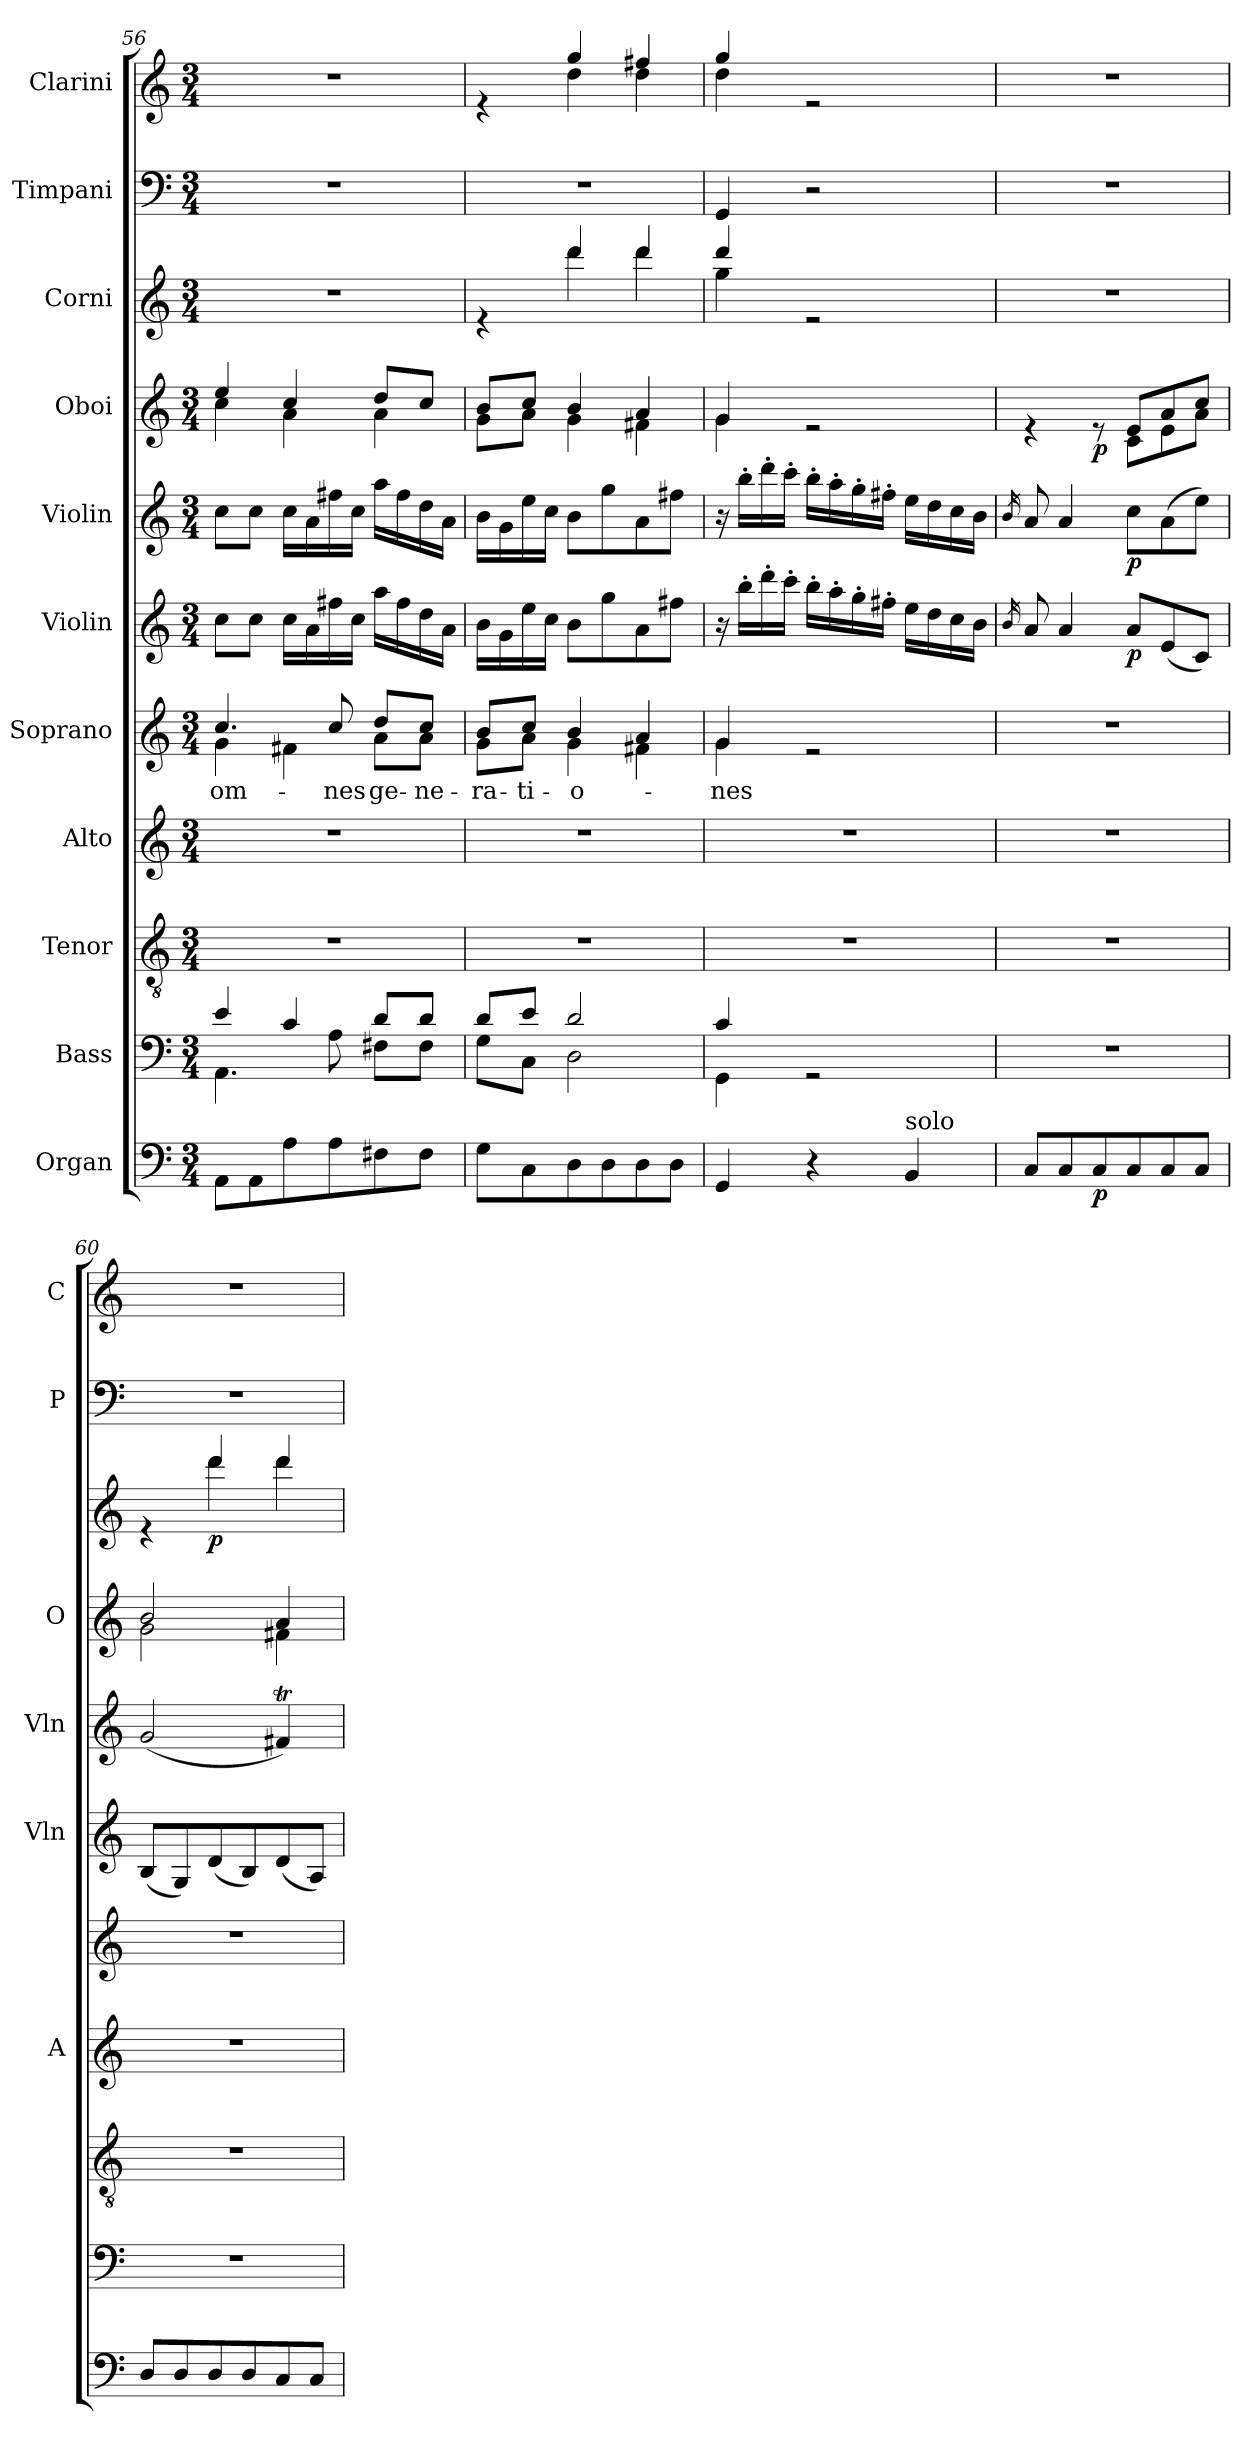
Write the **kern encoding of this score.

**kern	**dynam	**kern	**kern	**kern	**kern	**text	**kern	**dynam	**kern	**dynam	**kern	**dynam	**kern	**dynam	**kern	**kern
*part11	*part11	*part10	*part9	*part8	*part7	*part7	*part6	*part6	*part5	*part5	*part4	*part4	*part3	*part3	*part2	*part1
*staff11	*staff11	*staff10	*staff9	*staff8	*staff7	*staff7	*staff6	*staff6	*staff5	*staff5	*staff4	*staff4	*staff3	*staff3	*staff2	*staff1
*I"Organ	*	*I"Bass	*I"Tenor	*I"Alto	*I"Soprano	*	*I"Violin	*	*I"Violin	*	*I"Oboi	*	*I"Corni	*	*I"Timpani	*I"Clarini
*	*	*	*	*I'A	*	*	*I'Vln	*	*I'Vln	*	*I'O	*	*	*	*I'P	*I'C
*clefF4	*	*clefF4	*clefGv2	*clefG2	*clefG2	*	*clefG2	*	*clefG2	*	*clefG2	*	*clefG2	*	*clefF4	*clefG2
*	*	*	*	*	*	*	*	*	*	*	*	*	*ITrd7c12	*	*	*
*k[]	*	*k[]	*k[]	*k[]	*k[]	*	*k[]	*	*k[]	*	*k[]	*	*k[]	*	*k[]	*k[]
*M3/4	*	*M3/4	*M3/4	*M3/4	*M3/4	*	*M3/4	*	*M3/4	*	*M3/4	*	*M3/4	*	*M3/4	*M3/4
=56	=56	=56	=56	=56	=56	=56	=56	=56	=56	=56	=56	=56	=56	=56	=56	=56
*	*	*^	*	*	*	*	*	*	*	*	*	*	*	*	*	*
!	!	!	!	!	!	!	!LO:LY:b	!	!	!	!	!	!	!	!	!	!
*	*	*	*	*	*	*^	*	*	*	*	*	*^	*	*	*	*	*
8AA\L	.	4e/	4.AA\	2.r	2.r	4.cc/	4g\	om-	8cc\L	.	8cc\L	.	4ee/	4cc\	.	2.r	.	2.r	2.r
8AA\	.	.	.	.	.	.	.	.	8cc\J	.	8cc\J	.	.	.	.	.	.	.	.
8A\	.	4c/	.	.	.	.	4f#X\	.	16cc\LL	.	16cc\LL	.	4cc/	4a\	.	.	.	.	.
.	.	.	.	.	.	.	.	.	16a\	.	16a\	.	.	.	.	.	.	.	.
!	!	!	!	!	!	!	!	!LO:LY:b	!	!	!	!	!	!	!	!	!	!	!
8A\	.	.	8A\	.	.	8cc/	.	-nes	16ff#X\	.	16ff#X\	.	.	.	.	.	.	.	.
.	.	.	.	.	.	.	.	.	16cc\JJ	.	16cc\JJ	.	.	.	.	.	.	.	.
!	!	!	!	!	!	!	!	!LO:LY:b	!	!	!	!	!	!	!	!	!	!	!
8F#X\	.	8d/L	8F#X\L	.	.	8dd/L	8a\L	ge-	16aa\LL	.	16aa\LL	.	8dd/L	4a\	.	.	.	.	.
.	.	.	.	.	.	.	.	.	16ff#\	.	16ff#\	.	.	.	.	.	.	.	.
!	!	!	!	!	!	!	!	!LO:LY:b	!	!	!	!	!	!	!	!	!	!	!
8F#\J	.	8d/J	8F#\J	.	.	8cc/J	8a\J	-ne-	16dd\	.	16dd\	.	8cc/J	.	.	.	.	.	.
.	.	.	.	.	.	.	.	.	16a\JJ	.	16a\JJ	.	.	.	.	.	.	.	.
=57	=57	=57	=57	=57	=57	=57	=57	=57	=57	=57	=57	=57	=57	=57	=57	=57	=57	=57	=57
!	!	!	!	!	!	!	!	!LO:LY:b	!	!	!	!	!	!	!	!	!	!	!
*	*	*	*	*	*	*	*	*	*	*	*	*	*	*	*	*^	*	*	*^
8G\L	.	8d/L	8G\L	2.r	2.r	8b/L	8g\L	-ra-	16b\LL	.	16b\LL	.	8b/L	8g\L	.	4re	4ryy	.	2.r	4re	4ryy
.	.	.	.	.	.	.	.	.	16g\	.	16g\	.	.	.	.	.	.	.	.	.	.
!	!	!	!	!	!	!	!	!LO:LY:b	!	!	!	!	!	!	!	!	!	!	!	!	!
8C\	.	8e/J	8C\J	.	.	8cc/J	8a\J	-ti-	16ee\	.	16ee\	.	8cc/J	8a\J	.	.	.	.	.	.	.
.	.	.	.	.	.	.	.	.	16cc\JJ	.	16cc\JJ	.	.	.	.	.	.	.	.	.	.
!	!	!	!	!	!	!	!	!LO:LY:b	!	!	!	!	!	!	!	!	!	!	!	!	!
8D\	.	2d/	2D\	.	.	4b/	4g\	-o-	8b\L	.	8b\L	.	4b/	4g\	.	4dd/	4dd\	.	.	4gg/	4dd\
8D\	.	.	.	.	.	.	.	.	8gg\	.	8gg\	.	.	.	.	.	.	.	.	.	.
8D\	.	.	.	.	.	4a/	4f#X\	.	8a\	.	8a\	.	4a/	4f#X\	.	4dd/	4dd\	.	.	4ff#X/	4dd\
8D\J	.	.	.	.	.	.	.	.	8ff#X\J	.	8ff#X\J	.	.	.	.	.	.	.	.	.	.
=58	=58	=58	=58	=58	=58	=58	=58	=58	=58	=58	=58	=58	=58	=58	=58	=58	=58	=58	=58	=58	=58
!	!	!	!	!	!	!	!	!LO:LY:b	!	!	!	!	!	!	!	!	!	!	!	!	!
4GG/	.	4c/	4GG\	2.r	2.r	4g/	4g\	-nes	16r	.	16r	.	4g/	4g\	.	4dd/	4g\	.	4GG/	4gg/	4dd\
.	.	.	.	.	.	.	.	.	16bb'\LL	.	16bb'\LL	.	.	.	.	.	.	.	.	.	.
.	.	.	.	.	.	.	.	.	16ddd'\	.	16ddd'\	.	.	.	.	.	.	.	.	.	.
.	.	.	.	.	.	.	.	.	16ccc'\JJ	.	16ccc'\JJ	.	.	.	.	.	.	.	.	.	.
4r	.	2rGG	2ryy	.	.	2re	2ryy	.	16bb'\LL	.	16bb'\LL	.	2re	2ryy	.	2re	2ryy	.	2r	2re	2ryy
.	.	.	.	.	.	.	.	.	16aa'\	.	16aa'\	.	.	.	.	.	.	.	.	.	.
.	.	.	.	.	.	.	.	.	16gg'\	.	16gg'\	.	.	.	.	.	.	.	.	.	.
.	.	.	.	.	.	.	.	.	16ff#X'\JJ	.	16ff#X'\JJ	.	.	.	.	.	.	.	.	.	.
!LO:TX:a:t=solo	!	!	!	!	!	!	!	!	!	!	!	!	!	!	!	!	!	!	!	!	!
4BB/	.	.	.	.	.	.	.	.	16ee\LL	.	16ee\LL	.	.	.	.	.	.	.	.	.	.
.	.	.	.	.	.	.	.	.	16dd\	.	16dd\	.	.	.	.	.	.	.	.	.	.
.	.	.	.	.	.	.	.	.	16cc\	.	16cc\	.	.	.	.	.	.	.	.	.	.
.	.	.	.	.	.	.	.	.	16b\JJ	.	16b\JJ	.	.	.	.	.	.	.	.	.	.
*	*	*v	*v	*	*	*v	*v	*	*	*	*	*	*	*	*	*v	*v	*	*	*v	*v
=59	=59	=59	=59	=59	=59	=59	=59	=59	=59	=59	=59	=59	=59	=59	=59	=59	=59
.	.	.	.	.	.	.	16qb/	.	16qb/	.	.	.	.	.	.	.	.
8C/L	.	2.r	2.r	2.r	2.r	.	8a/	.	8a/	.	4re	4.ryy	.	2.r	.	2.r	2.r
8C/	.	.	.	.	.	.	4a/	.	4a/	.	.	.	.	.	.	.	.
!	!LO:DY:b	!	!	!	!	!	!	!	!	!	!	!	!LO:DY:b	!	!	!	!
8C/	p	.	.	.	.	.	.	.	.	.	8re	.	p	.	.	.	.
!	!	!	!	!	!	!	!	!LO:DY:b	!	!LO:DY:b	!	!	!	!	!	!	!
8C/	.	.	.	.	.	.	8a/L	p	8cc\L	p	8e/L	8c\L	.	.	.	.	.
8C/	.	.	.	.	.	.	(8e/	.	(8a\	.	8a/	8e\	.	.	.	.	.
8C/J	.	.	.	.	.	.	8c/J)	.	8ee\J)	.	8cc/J	8a\J	.	.	.	.	.
!!LO:PB:g=z
=60	=60	=60	=60	=60	=60	=60	=60	=60	=60	=60	=60	=60	=60	=60	=60	=60	=60
*	*	*	*	*	*	*	*	*	*	*	*	*	*	*^	*	*	*
8D/L	.	2.r	2.r	2.r	2.r	.	(8B/L	.	(2g/	.	2b/	2g\	.	4re	4ryy	.	2.r	2.r
8D/	.	.	.	.	.	.	8G/)	.	.	.	.	.	.	.	.	.	.	.
!	!	!	!	!	!	!	!	!	!	!	!	!	!	!	!	!LO:DY:b	!	!
8D/	.	.	.	.	.	.	(8d/	.	.	.	.	.	.	4dd/	4dd\	p	.	.
8D/	.	.	.	.	.	.	8B/)	.	.	.	.	.	.	.	.	.	.	.
8C/	.	.	.	.	.	.	(8d/	.	4f#Xt/)	.	4a/	4f#X\	.	4dd/	4dd\	.	.	.
8C/J	.	.	.	.	.	.	8A/J)	.	.	.	.	.	.	.	.	.	.	.
*	*	*	*	*	*	*	*	*	*	*	*v	*v	*	*	*	*	*	*
*	*	*	*	*	*	*	*	*	*	*	*	*	*v	*v	*	*	*
=	=	=	=	=	=	=	=	=	=	=	=	=	=	=	=	=
*-	*-	*-	*-	*-	*-	*-	*-	*-	*-	*-	*-	*-	*-	*-	*-	*-
